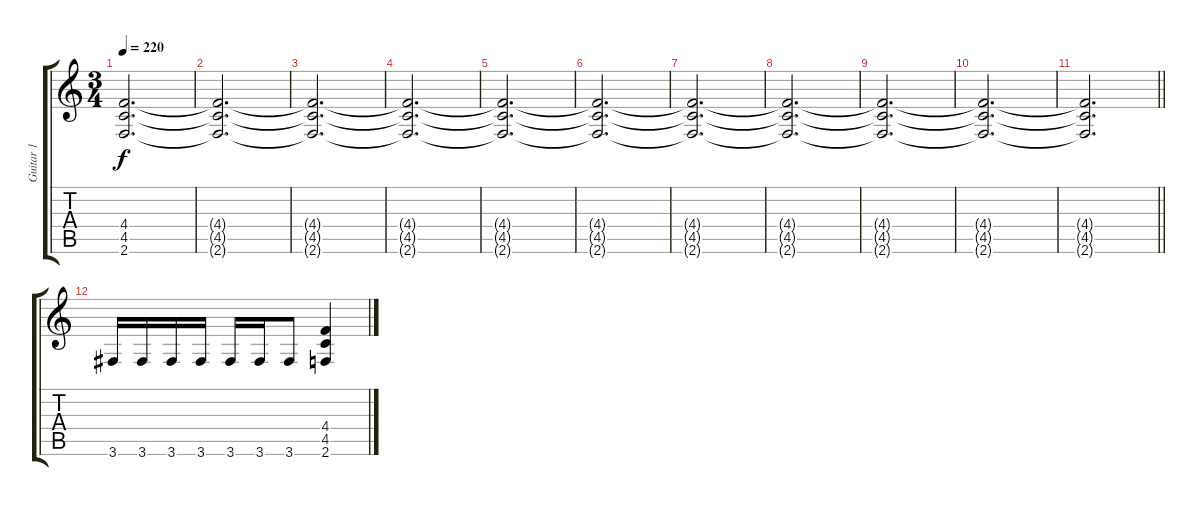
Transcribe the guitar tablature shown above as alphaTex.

\track ("Guitar 1" "Guitar 1") {instrument distortionguitar}
\staff {score tabs}
\tuning (Eb4 Bb3 Gb3 Db3 Ab2 Eb2) {hide}
\ts (3 4)
\tempo 220
\clef g2
\ks c
(4.4{t} 4.5{t} 2.6{t}).2{d dy f} |
(4.4{t} 4.5{t} 2.6{t}).2{d} |
(4.4{t} 4.5{t} 2.6{t}).2{d} |
(4.4{t} 4.5{t} 2.6{t}).2{d} |
(4.4{t} 4.5{t} 2.6{t}).2{d} |
(4.4{t} 4.5{t} 2.6{t}).2{d} |
(4.4{t} 4.5{t} 2.6{t}).2{d} |
(4.4{t} 4.5{t} 2.6{t}).2{d} |
(4.4{t} 4.5{t} 2.6{t}).2{d} |
(4.4{t} 4.5{t} 2.6{t}).2{d} |
\barLineRight lightlight
(4.4{t} 4.5{t} 2.6{t}).2{d} |
\section ("" "")
3.6.16 3.6.16 3.6.16 3.6.16 3.6.16 3.6.16 3.6.8 (4.4 4.5 2.6).4
